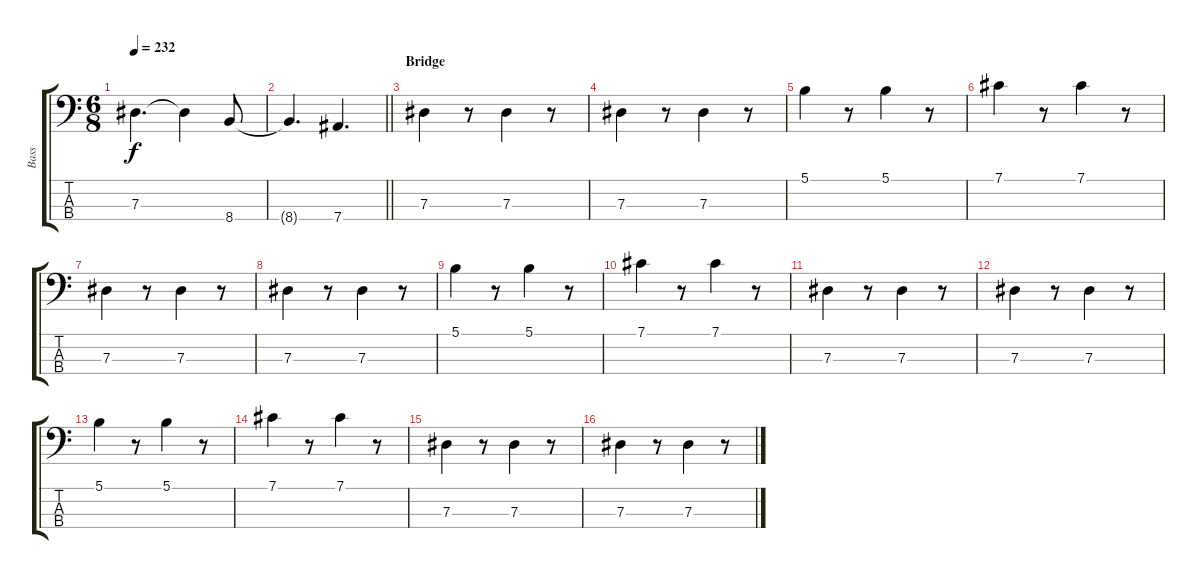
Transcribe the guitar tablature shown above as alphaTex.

\track ("Bass" "Bass") {instrument electricbasspick}
\staff {score tabs}
\tuning (Gb2 Db2 Ab1 Eb1) {hide}
\ts (6 8)
\tempo 232
\clef f4
\ks c
7.3{t}.4{d dy f} 7.3{t}.4 8.4.8 |
\barLineRight lightlight
8.4{t}.4{d} 7.4.4{d} |
\section ("" "Bridge")
7.3.4 r.8 7.3.4 r.8 |
7.3.4 r.8 7.3.4 r.8 |
5.1.4 r.8 5.1.4 r.8 |
7.1.4 r.8 7.1.4 r.8 |
7.3.4 r.8 7.3.4 r.8 |
7.3.4 r.8 7.3.4 r.8 |
5.1.4 r.8 5.1.4 r.8 |
7.1.4 r.8 7.1.4 r.8 |
7.3.4 r.8 7.3.4 r.8 |
7.3.4 r.8 7.3.4 r.8 |
5.1.4 r.8 5.1.4 r.8 |
7.1.4 r.8 7.1.4 r.8 |
7.3.4 r.8 7.3.4 r.8 |
7.3.4 r.8 7.3.4 r.8
